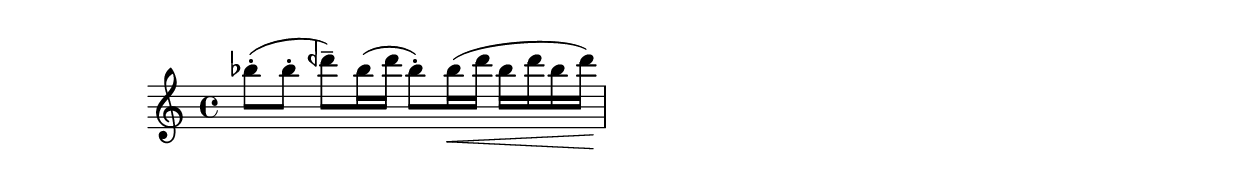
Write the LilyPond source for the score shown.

\version "2.18.2"
\header {
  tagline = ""  % removed
}
% \include "lilypond-book-preamble.ly"



\parallelMusic #'(
voiceA 
) 
% voiceD
% rhMusic
% lhMusic

{

  \time 4/4
  bes8-.( bes-. deh--) bes16( deh bes8-.) bes16(\< deh bes deh bes deh)\! |
  %-------------------------

%=========================
 }


%\layout { 
%  \context {
%      \Staff
%      \consists "Pitch_squash_engraver" 
%    }
%  }
\new StaffGroup <<
  \new Staff 
%    \with {instrumentName = #"Струнные " \consists "Pitch_squash_engraver" } 
 \relative c''' { \voiceA } 
%  \new Staff 
%    \with {instrumentName = #"Фортепиано "} 
% \relative c { \voiceC } 
%  \new Staff 
%    \with {instrumentName = #"Электрогитара "} 
%    \relative c {\clef bass  \voiceD }
%  \new PianoStaff <<
%    \new Staff \rhMusic
%    \new Staff \lhMusic
%    >>
>>

